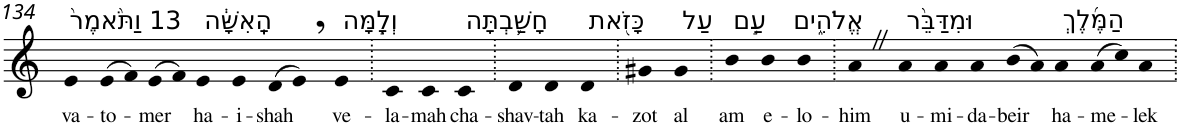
**kern	**text
*part1	*part1
*staff1	*staff1
*I"Piano	*
*I'Pno	*
!!LO:PB:g=z
*clefG2	*
*k[]	*
=134	=134
!LO:TX:a:t=13 וַתֹּ֙אמֶר֙	!
!	!LO:LY:b
4e	va-
!	!LO:LY:b
(>8e	-to-
8f)	.
!	!LO:LY:b
(>8e	-mer
8f)	.
!LO:TX:a:t=הָֽאִשָּׁ֔ה	!
!	!LO:LY:b
4e	ha-
!	!LO:LY:b
4e	-i-
!	!LO:LY:b
(>8d	-shah
8e,)	.
!LO:TX:a:t=וְלָ֧מָּה	!
!	!LO:LY:b
4e	ve-
=135.	=135.
!	!LO:LY:b
4c	-la-
!	!LO:LY:b
4c	-mah
!LO:TX:a:t=חָשַׁ֛בְתָּה	!
!	!LO:LY:b
4c	cha-
=136.	=136.
!	!LO:LY:b
4d	-shav-
!	!LO:LY:b
4d	-tah
!LO:TX:a:t=כָּזֹ֖את	!
!	!LO:LY:b
4d	ka-
=137.	=137.
!	!LO:LY:b
4g#X	-zot
!LO:TX:a:t=עַל	!
!	!LO:LY:b
4g#	al
=138.	=138.
!LO:TX:a:t=עַ֣ם	!
!	!LO:LY:b
4b	am
!LO:TX:a:t=אֱלֹהִ֑ים	!
!	!LO:LY:b
4b	e-
!	!LO:LY:b
4b	-lo-
=139.	=139.
!	!LO:LY:b
4aZ	-him
!LO:TX:a:t=וּמִדַּבֵּ֨ר	!
!	!LO:LY:b
4a	u-
!	!LO:LY:b
4a	-mi-
!	!LO:LY:b
4a	-da-
!	!LO:LY:b
(>8b	-beir
8a)	.
!LO:TX:a:t=הַמֶּ֜לֶךְ	!
!	!LO:LY:b
4a	ha-
!	!LO:LY:b
(>8a	-me-
8cc)	.
!	!LO:LY:b
4a	-lek
=.	=.
*-	*-
